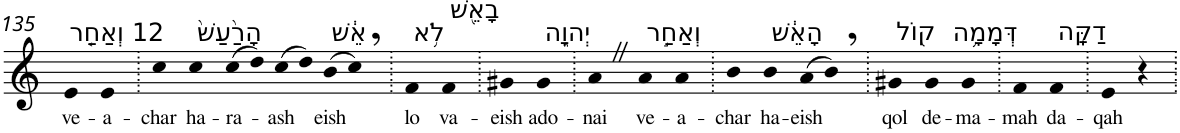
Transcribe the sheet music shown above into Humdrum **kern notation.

**kern	**text
*part1	*part1
*staff1	*staff1
*I"Piano	*
*I'Pno	*
!!LO:PB:g=z
*clefG2	*
*k[]	*
=135	=135
!LO:TX:a:t=12 וְאַחַ֤ר	!
!	!LO:LY:b
4e	ve-
!	!LO:LY:b
4e	-a-
=136.	=136.
!	!LO:LY:b
4cc	-char
!LO:TX:a:t=הָרַ֙עַשׁ֙	!
!	!LO:LY:b
4cc	ha-
!	!LO:LY:b
(>8cc	-ra-
8dd)	.
!	!LO:LY:b
(>8cc	-ash
8dd)	.
!LO:TX:a:t=אֵ֔שׁ	!
!	!LO:LY:b
(>8b	eish
8cc,)	.
=137.	=137.
!LO:TX:a:t=לֹ֥א	!
!	!LO:LY:b
4f	lo
!LO:TX:a:t=בָאֵ֖שׁ	!
!	!LO:LY:b
4f	va-
=138.	=138.
!	!LO:LY:b
4g#X	-eish
!LO:TX:a:t=יְהוָ֑ה	!
!	!LO:LY:b
4g#	ado-
=139.	=139.
!	!LO:LY:b
4aZ	-nai
!LO:TX:a:t=וְאַחַ֣ר	!
!	!LO:LY:b
4a	ve-
!	!LO:LY:b
4a	-a-
=140.	=140.
!	!LO:LY:b
4b	-char
!LO:TX:a:t=הָאֵ֔שׁ	!
!	!LO:LY:b
4b	ha-
!	!LO:LY:b
(>8a	-eish
8b,)	.
=141.	=141.
!LO:TX:a:t=ק֖וֹל	!
!	!LO:LY:b
4g#X	qol
!LO:TX:a:t=דְּמָמָ֥ה	!
!	!LO:LY:b
4g#	de-
!	!LO:LY:b
4g#	-ma-
=142.	=142.
!	!LO:LY:b
4f	-mah
!LO:TX:a:t=דַקָּֽה	!
!	!LO:LY:b
4f	da-
=143.	=143.
!	!LO:LY:b
4e	-qah
4r	.
=.	=.
*-	*-
